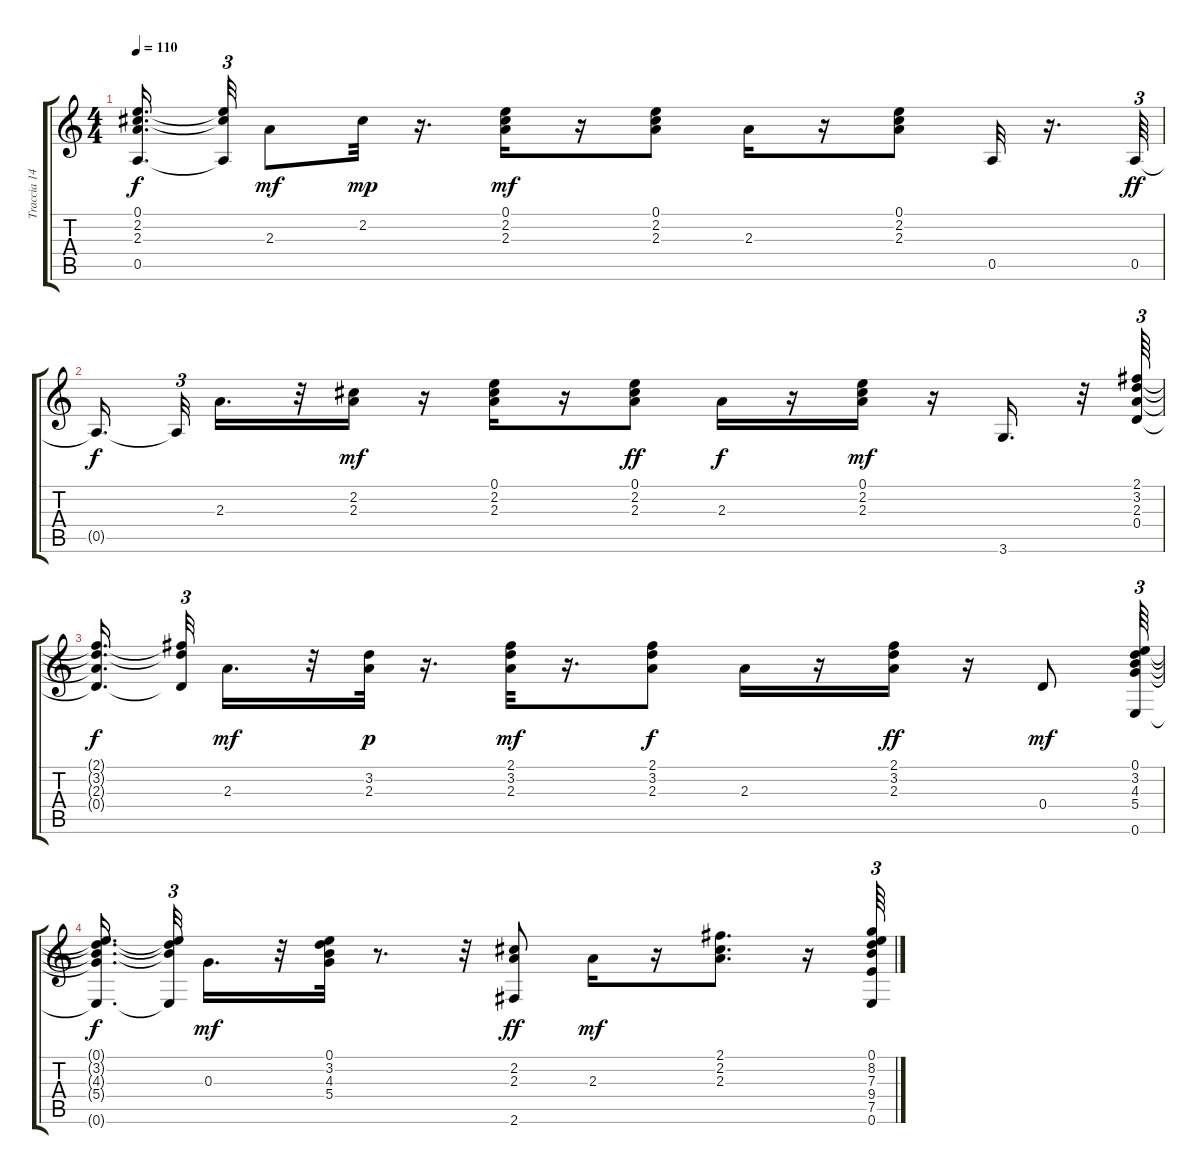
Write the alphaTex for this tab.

\track ("Traccia 14" "Traccia 14") {instrument acousticguitarsteel}
\staff {score tabs}
\tuning (E4 B3 G3 D3 A2 E2) {hide}
\ts (4 4)
\tempo 110
\clef g2
\ks c
(0.1{t} 2.2{t} 2.3{t} 0.5{t}).16{d dy f} (0.1{t} 2.2{t} 0.5{t}).32{tu (3 2)} 2.3.8{dy mf} 2.2.32{dy mp} r.16{d} (0.1 2.2 2.3).16{dy mf} r.16 (0.1 2.2 2.3).8 2.3.16 r.16 (0.1 2.2 2.3).8 0.5.32 r.16{d} 0.5.64{tu (3 2) dy ff} |
0.5{t}.16{d dy f} 0.5{t}.32{tu (3 2)} 2.3.16{d} r.32 (2.2 2.3).16{dy mf} r.16 (0.1 2.2 2.3).16 r.16 (0.1 2.2 2.3).8{dy ff} 2.3.16{dy f} r.16 (0.1 2.2 2.3).16{dy mf} r.16 3.6.16{d} r.32 (2.1 3.2 2.3 0.4).64{tu (3 2)} |
(2.1{t} 3.2{t} 2.3{t} 0.4{t}).16{d dy f} (2.1{t} 3.2{t} 0.4{t}).32{tu (3 2)} 2.3.16{d dy mf} r.32 (3.2 2.3).32{dy p} r.16{d} (2.1 3.2 2.3).32{dy mf} r.16{d} (2.1 3.2 2.3).8{dy f} 2.3.16 r.16 (2.1 3.2 2.3).16{dy ff} r.16 0.4.8{dy mf} (0.1 3.2 4.3 5.4 0.6).64{tu (3 2)} |
(0.1{t} 3.2{t} 4.3{t} 5.4{t} 0.6{t}).16{d dy f} (0.1{t} 3.2{t} 4.3{t} 0.6{t}).32{tu (3 2)} 0.3.16{d dy mf} r.32 (0.1 3.2 4.3 5.4).32 r.8{d} r.32 (2.2 2.3 2.6).8{dy ff} 2.3.16{dy mf} r.16 (2.1 2.2 2.3).8{d} r.16 (0.1 8.2 7.3 9.4 7.5 0.6).64{tu (3 2)}
